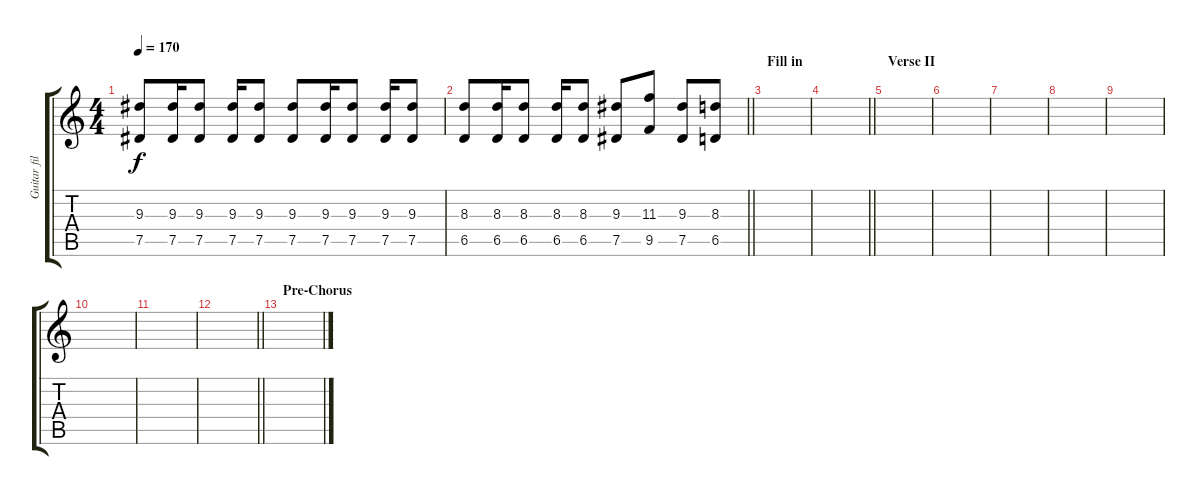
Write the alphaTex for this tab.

\track ("Guitar fill" "Guitar fil") {instrument overdrivenguitar}
\staff {score tabs}
\tuning (Eb4 Bb3 Gb3 Db3 Ab2 Eb2) {hide}
\ts (4 4)
\tempo 170
\clef g2
\ks c
(9.3 7.5).8{dy f} (9.3 7.5).16 (9.3 7.5).8 (9.3 7.5).16 (9.3 7.5).8 (9.3 7.5).8 (9.3 7.5).16 (9.3 7.5).8 (9.3 7.5).16 (9.3 7.5).8 |
\barLineRight lightlight
(8.3 6.5).8 (8.3 6.5).16 (8.3 6.5).8 (8.3 6.5).16 (8.3 6.5).8 (9.3 7.5).8 (11.3 9.5).8 (9.3 7.5).8 (8.3 6.5).8 |
\section ("" "Fill in")
|
\barLineRight lightlight
|
\section ("" "Verse II")
|
|
|
|
|
|
|
\barLineRight lightlight
|
\section ("" "Pre-Chorus")
